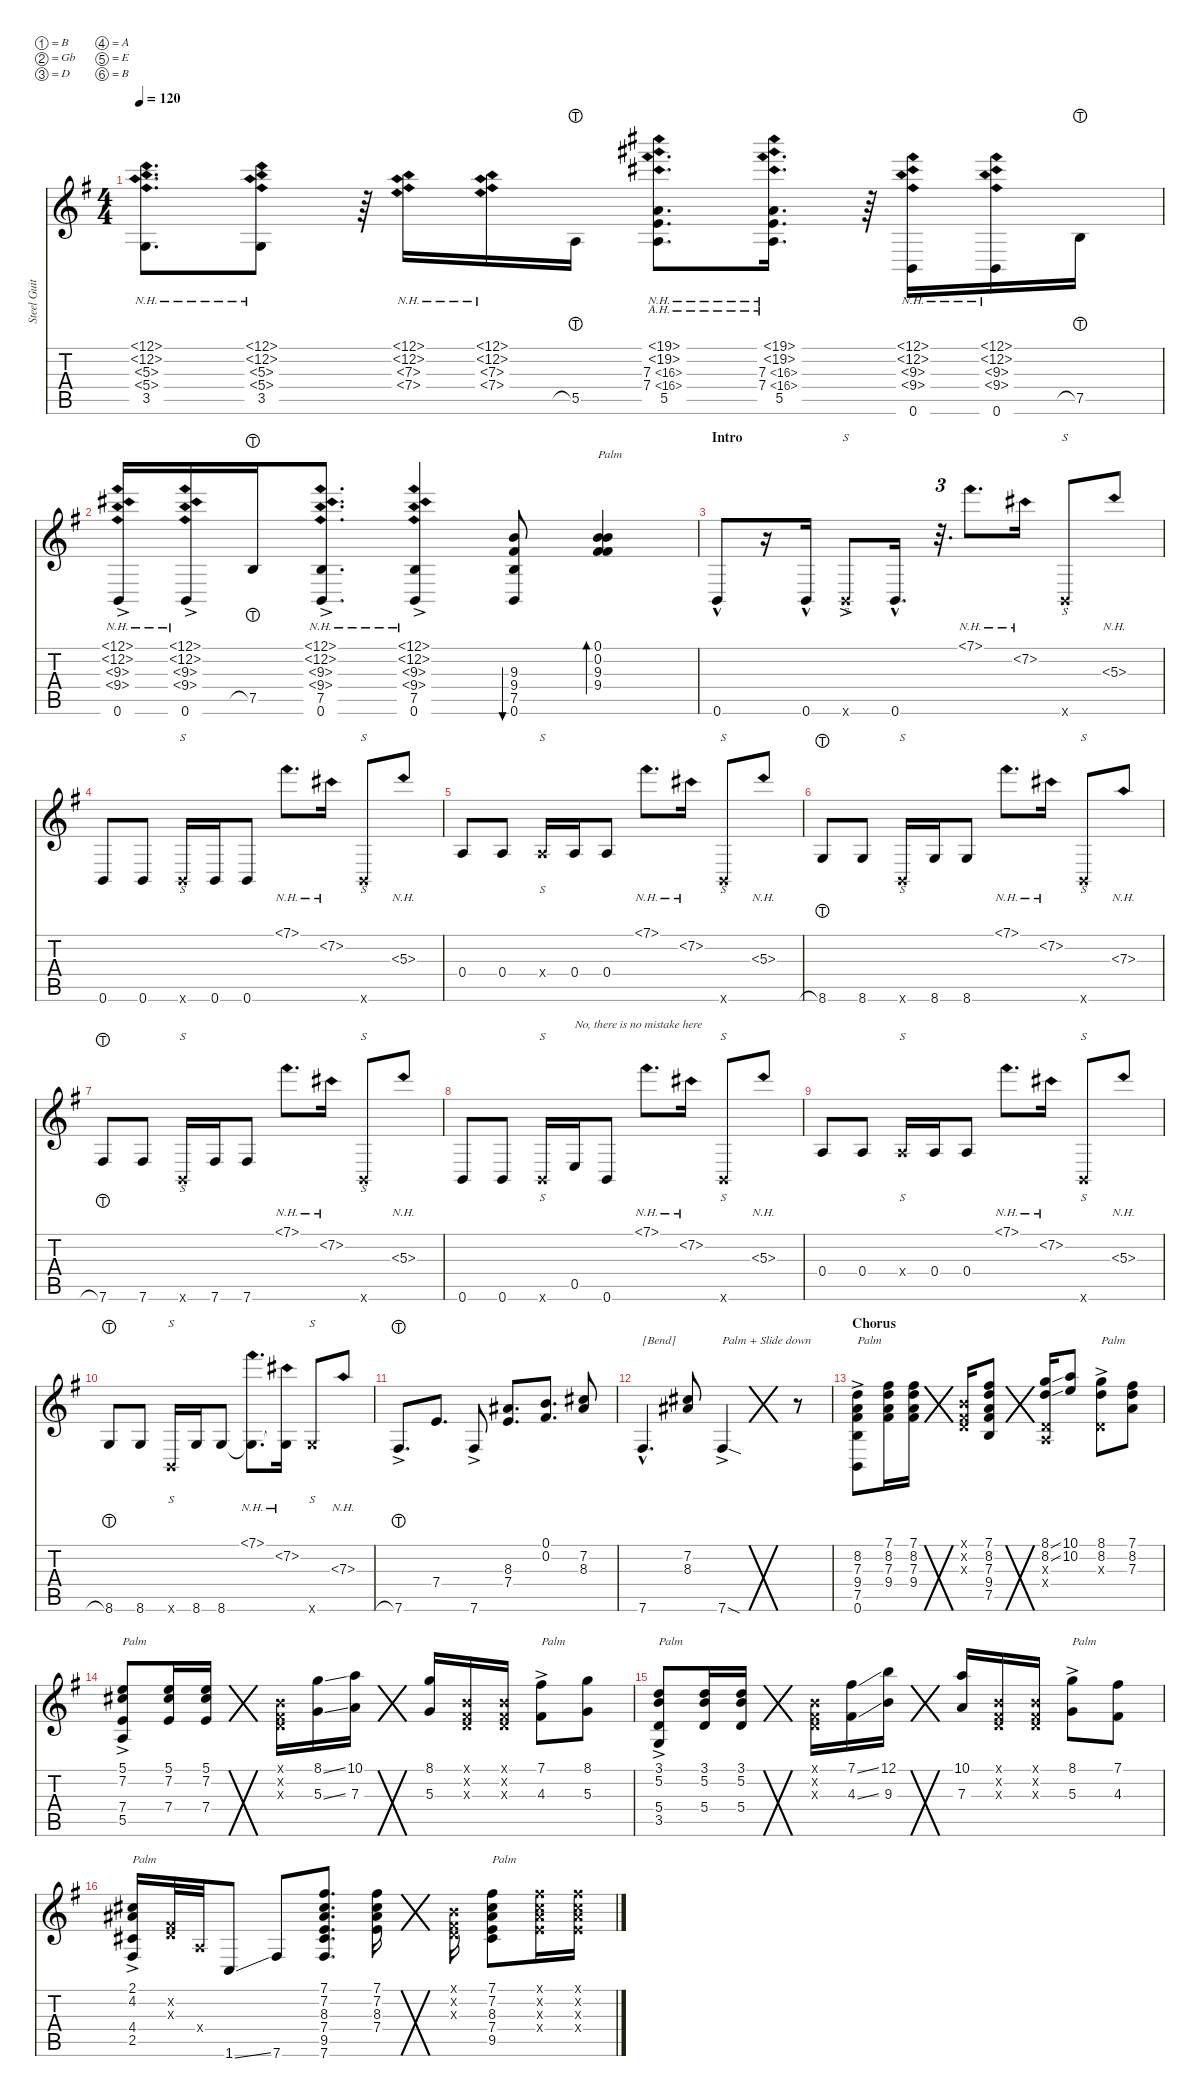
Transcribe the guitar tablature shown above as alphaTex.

\defaultSystemsLayout 4
\hideDynamics
\bracketExtendMode nobrackets
\otherSystemsTrackNameOrientation horizontal
\track ("Steel Guitar" "Steel Guit") {defaultSystemsLayout 2 instrument acousticguitarsteel}
\staff {score tabs}
\tuning (B3 Gb3 D3 A2 E2 B1)
\ts (4 4)
\tempo 120
\clef g2
\ks g
(12.1{nh acc forcenatural} 12.2{nh acc #} 5.3{nh acc forcenatural} 5.4{nh acc forcenatural} 3.5{acc forcenatural}).8{d dy mf beam Down} (12.1{nh acc forcenatural} 12.2{nh acc #} 5.3{nh acc forcenatural} 5.4{nh acc forcenatural} 3.5{acc forcenatural}).8{beam Down} r.64{beam Down} (12.1{nh acc forcenatural} 12.2{nh acc #} 7.3{nh acc forcenatural} 7.4{nh acc forcenatural}).16{beam Up} (12.1{nh acc forcenatural} 12.2{nh acc #} 7.3{nh acc forcenatural} 7.4{nh acc forcenatural}).16{beam Up} 5.5{lht acc forcenatural}.16{dy f beam Up} (19.1{nh acc #} 19.2{nh acc #} 7.3{ah 9 acc forcenatural} 7.4{ah 9 acc forcenatural} 5.5{acc forcenatural}).8{d dy mf beam Down} (19.1{nh acc #} 19.2{nh acc #} 7.3{ah 9 acc forcenatural} 7.4{ah 9 acc forcenatural} 5.5{acc forcenatural}).16{d beam Down} r.64{beam Down} (12.1{nh acc forcenatural} 12.2{nh acc #} 9.4{nh acc #} 9.3{nh acc forcenatural} 0.6{acc forcenatural}).16{beam Up} (12.1{nh acc forcenatural} 12.2{nh acc #} 9.4{nh acc #} 9.3{nh acc forcenatural} 0.6{acc forcenatural}).16{beam Up} 7.5{lht acc forcenatural}.16{dy f beam Up} |
(12.1{nh acc forcenatural} 12.2{nh acc #} 9.4{nh acc #} 9.3{nh acc forcenatural} 0.6{ac acc forcenatural}).16{dy mf beam Up} (12.1{nh acc forcenatural} 12.2{nh acc #} 9.4{nh acc #} 9.3{nh acc forcenatural} 0.6{ac acc forcenatural}).16{beam Up} 7.5{lht acc forcenatural}.16{dy f beam Up} (12.1{nh acc forcenatural} 12.2{nh acc #} 9.4{nh acc #} 9.3{nh acc forcenatural} 0.6{ac acc forcenatural} 7.5{acc forcenatural}).8{d dy mf beam Up} (12.1{nh acc forcenatural} 12.2{nh acc #} 9.4{nh acc #} 9.3{nh acc forcenatural} 0.6{ac acc forcenatural} 7.5{acc forcenatural}).4{beam Up} (9.3{acc forcenatural} 9.4{acc #} 7.5{acc forcenatural} 0.6{acc forcenatural}).8{bu 30 beam Up} (9.3{acc forcenatural} 9.4{acc #} 0.2{acc #} 0.1{acc forcenatural}).4{bd 30 txt "Palm" beam Up} |
\section ("" "Intro")
0.6{hac acc forcenatural}.8{beam Up} r.16{beam Up} 0.6{hac acc forcenatural}.16{beam Up} 0.6{ac x acc forcenatural}.8{s beam Up} 0.6{hac acc forcenatural}.16{d beam Up} r.32{d tu (3 2) beam Up} 7.1{nh acc #}.8{d beam Down} 7.2{nh acc #}.16{beam Down} 0.6{x acc forcenatural}.8{s beam Up} 5.3{nh acc forcenatural}.8{beam Up} |
0.6{acc forcenatural}.8{beam Up} 0.6{acc forcenatural}.8{beam Up} 0.6{x acc forcenatural}.16{s beam Up} 0.6{acc forcenatural}.16{beam Up} 0.6{acc forcenatural}.8{beam Up} 7.1{nh acc #}.8{d beam Down} 7.2{nh acc #}.16{beam Down} 0.6{x acc forcenatural}.8{s beam Up} 5.3{nh acc forcenatural}.8{beam Up} |
0.4{acc forcenatural}.8{beam Up} 0.4{acc forcenatural}.8{beam Up} 0.4{x acc forcenatural}.16{s beam Up} 0.4{acc forcenatural}.16{beam Up} 0.4{acc forcenatural}.8{beam Up} 7.1{nh acc #}.8{d beam Down} 7.2{nh acc #}.16{beam Down} 0.6{x acc forcenatural}.8{s beam Up} 5.3{nh acc forcenatural}.8{beam Up} |
8.6{lht acc forcenatural}.8{beam Up} 8.6{acc forcenatural}.8{beam Up} 0.6{x acc forcenatural}.16{s beam Up} 8.6{acc forcenatural}.16{beam Up} 8.6{acc forcenatural}.8{beam Up} 7.1{nh acc #}.8{d beam Down} 7.2{nh acc #}.16{beam Down} 0.6{x acc forcenatural}.8{s beam Up} 7.3{nh acc forcenatural}.8{beam Up} |
7.6{lht acc #}.8{beam Up} 7.6{acc #}.8{beam Up} 0.6{x acc forcenatural}.16{s beam Up} 7.6{acc #}.16{beam Up} 7.6{acc #}.8{beam Up} 7.1{nh acc #}.8{d beam Down} 7.2{nh acc #}.16{beam Down} 0.6{x acc forcenatural}.8{s beam Up} 5.3{nh acc forcenatural}.8{beam Up} |
0.6{acc forcenatural}.8{beam Up} 0.6{acc forcenatural}.8{beam Up} 0.6{x acc forcenatural}.16{s beam Up} 0.5{acc forcenatural}.16{txt "No, there is no mistake here" beam Up} 0.6{acc forcenatural}.8{beam Up} 7.1{nh acc #}.8{d beam Down} 7.2{nh acc #}.16{beam Down} 0.6{x acc forcenatural}.8{s beam Up} 5.3{nh acc forcenatural}.8{beam Up} |
0.4{acc forcenatural}.8{beam Up} 0.4{acc forcenatural}.8{beam Up} 0.4{x acc forcenatural}.16{s beam Up} 0.4{acc forcenatural}.16{beam Up} 0.4{acc forcenatural}.8{beam Up} 7.1{nh acc #}.8{d beam Down} 7.2{nh acc #}.16{beam Down} 0.6{x acc forcenatural}.8{s beam Up} 5.3{nh acc forcenatural}.8{beam Up} |
8.6{lht acc forcenatural}.8{beam Up} 8.6{acc forcenatural}.8{beam Up} 0.6{x acc forcenatural}.16{s beam Up} 8.6{acc forcenatural}.16{beam Up} 8.6{acc forcenatural}.8{beam Up} (7.1{nh acc #} 8.6{t acc forcenatural}).8{d beam Down} (7.2{nh acc #} 8.6{t acc forcenatural}).16{beam Down} 8.6{x acc forcenatural}.8{s beam Up} 7.3{nh acc forcenatural}.8{beam Up} |
7.6{lht ac acc #}.8{d beam Up} 7.4{acc forcenatural}.8{d beam Up} 7.6{ac acc #}.8{beam Up} (8.3{acc #} 7.4{acc forcenatural}).8{d beam Up} (0.1{acc forcenatural} 0.2{acc #}).8{d beam Up} (7.2{acc #} 8.3{acc #}).8{beam Up} |
7.6{hac acc #}.4{d txt "[Bend]" beam Up} (7.2{acc #} 8.3{acc #}).8{beam Up} 7.6{sod ac acc #}.4{txt "Palm + Slide down" beam Up} ().8{ds beam Down} r.8{beam Down} |
\section ("" "Chorus")
(8.2{acc forcenatural} 7.3{acc forcenatural} 9.4{acc #} 7.5{acc forcenatural} 0.6{ac acc forcenatural}).8{txt "Palm" beam Down} (7.1{acc #} 8.2{acc forcenatural} 7.3{acc forcenatural} 9.4{acc #}).16{dy mp beam Down} (7.1{acc #} 8.2{acc forcenatural} 7.3{acc forcenatural} 9.4{acc #}).16{dy mf beam Down} ().16{ds beam Down} (0.1{x acc forcenatural} 0.2{x acc #} 0.3{x acc forcenatural}).16{beam Up} (7.1{acc #} 8.2{acc forcenatural} 7.3{acc forcenatural} 9.4{acc #} 7.5{acc forcenatural}).8{beam Up} ().16{ds beam Down} (8.1{ss acc forcenatural} 8.2{ss acc forcenatural} 0.3{x acc forcenatural} 0.4{x acc forcenatural}).16{beam Up} (10.1{acc forcenatural} 10.2{acc forcenatural}).8{beam Up} (8.1{acc forcenatural} 8.2{acc forcenatural} 0.3{ac x acc forcenatural}).8{txt "Palm" beam Down} (7.1{acc #} 8.2{acc forcenatural} 7.3{acc forcenatural}).8{beam Down} |
(5.5{ac acc forcenatural} 7.4{acc forcenatural} 7.2{acc #} 5.1{acc forcenatural}).8{txt "Palm" beam Up} (7.2{acc #} 5.1{acc forcenatural} 7.4{acc forcenatural}).16{dy mp beam Up} (7.2{acc #} 5.1{acc forcenatural} 7.4{acc forcenatural}).16{dy mf beam Up} ().16{ds beam Down} (0.1{x acc forcenatural} 0.2{x acc #} 0.3{x acc forcenatural}).16{beam Down} (8.1{ss acc forcenatural} 5.3{ss acc forcenatural}).16{beam Down} (10.1{acc forcenatural} 7.3{acc forcenatural}).16{beam Down} ().16{ds beam Down} (8.1{acc forcenatural} 5.3{acc forcenatural}).16{beam Up} (0.1{x acc forcenatural} 0.2{x acc #} 0.3{x acc forcenatural}).16{beam Up} (0.3{x acc forcenatural} 0.2{x acc #} 0.1{x acc forcenatural}).16{beam Up} (7.1{acc #} 4.3{ac acc #}).8{txt "Palm" beam Down} (8.1{acc forcenatural} 5.3{acc forcenatural}).8{beam Down} |
(3.1{acc forcenatural} 5.2{acc forcenatural} 5.4{acc forcenatural} 3.5{ac acc forcenatural}).8{txt "Palm" beam Up} (5.2{acc forcenatural} 3.1{acc forcenatural} 5.4{acc forcenatural}).16{dy mp beam Up} (5.2{acc forcenatural} 3.1{acc forcenatural} 5.4{acc forcenatural}).16{dy mf beam Up} ().16{ds beam Down} (0.1{x acc forcenatural} 0.2{x acc #} 0.3{x acc forcenatural}).16{beam Down} (7.1{ss acc #} 4.3{ss acc #}).16{beam Down} (12.1{acc forcenatural} 9.3{acc forcenatural}).16{beam Down} ().16{ds beam Down} (10.1{acc forcenatural} 7.3{acc forcenatural}).16{beam Up} (0.1{x acc forcenatural} 0.2{x acc #} 0.3{x acc forcenatural}).16{beam Up} (0.3{x acc forcenatural} 0.2{x acc #} 0.1{x acc forcenatural}).16{beam Up} (8.1{acc forcenatural} 5.3{ac acc forcenatural}).8{txt "Palm" beam Down} (7.1{acc #} 4.3{acc #}).8{beam Down} |
(2.5{ac acc #} 4.4{acc #} 4.2{acc #} 2.1{acc #}).16{txt "Palm" beam Up} (0.3{x acc forcenatural} 0.2{x acc #}).32{beam Up} 0.4{x acc forcenatural}.32{beam Up} 1.6{ss acc forcenatural}.8{beam Up} 7.6{acc #}.8{beam Up} (7.1{acc #} 7.2{acc #} 8.3{acc #} 7.4{acc forcenatural} 9.5{acc #} 7.6{acc #}).8{d beam Up} (7.1{acc #} 7.2{acc #} 8.3{acc #} 7.4{acc forcenatural}).16{beam Down} ().16{ds beam Down} (0.1{x acc forcenatural} 0.2{x acc #} 0.3{x acc forcenatural}).16{beam Down} (7.1{acc #} 7.2{acc #} 8.3{acc #} 7.4{acc forcenatural} 9.5{acc #}).8{txt "Palm" beam Down} (7.1{x acc #} 7.2{x acc #} 8.3{x acc #} 7.4{x acc forcenatural}).16{beam Down} (7.1{x acc #} 7.2{x acc #} 8.3{x acc #} 7.4{x acc forcenatural}).16{beam Down}
